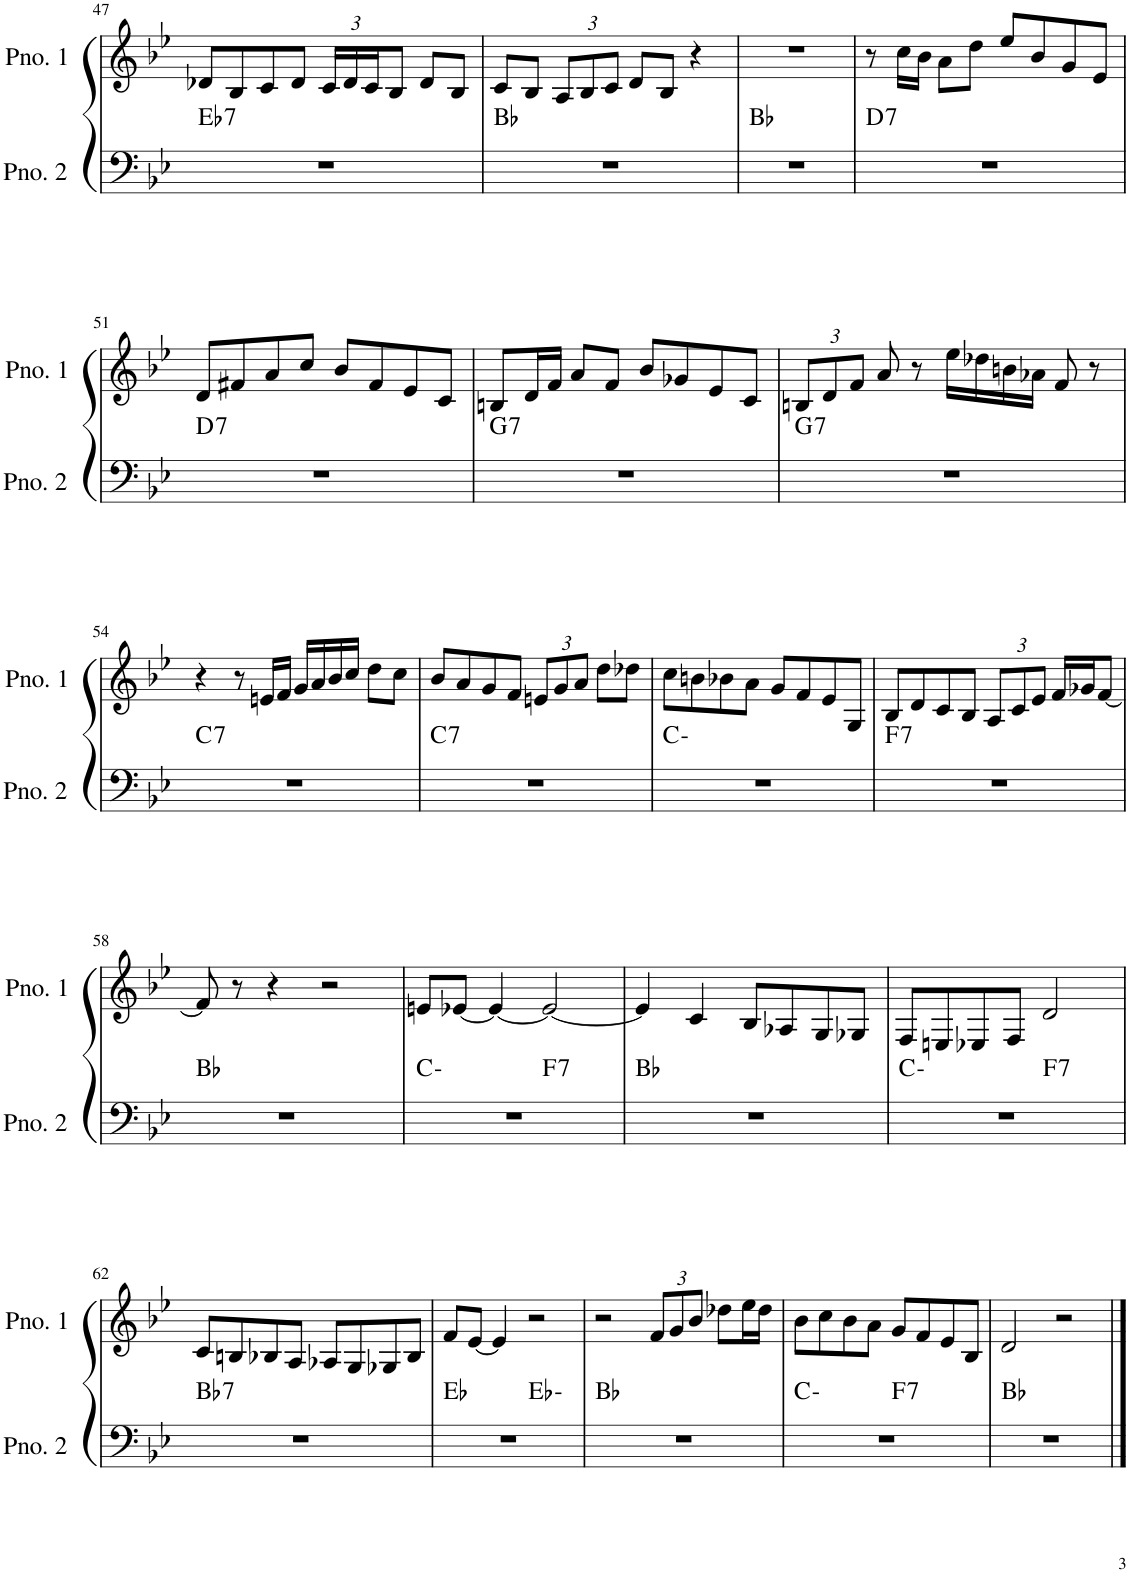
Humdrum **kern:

**kern	**harte	**kern
*part2	*part2	*part1
*staff2	*	*staff1
*I"ピアノ 2	*	*I"ピアノ 1
!!LO:PB:g=z
*clefF4	*	*clefG2
*k[b-e-]	*	*k[b-e-]
*M4/4	*	*M4/4
=47	=47	=47
!	!LO:H:kt=7	!
1r	Eb:7	8d-X/L
.	.	8B-/
.	.	8c/
.	.	8d-/J
*	*	*Xbrackettup
.	.	24c/LL
.	.	24d-/
.	.	24c/J
.	.	8B-/J
.	.	8d-/L
.	.	8B-/J
=48	=48	=48
1r	Bb:maj	8c/L
.	.	8B-/J
.	.	12A/L
.	.	12B-/
.	.	12c/J
.	.	8d/L
.	.	8B-/J
.	.	4r
=49	=49	=49
1r	Bb:maj	1r
=50	=50	=50
!	!LO:H:kt=7	!
1r	D:7	8r
.	.	16cc\LL
.	.	16b-\JJ
.	.	8a\L
.	.	8dd\J
.	.	8ee-/L
.	.	8b-/
.	.	8g/
.	.	8e-/J
!!LO:LB:g=z
=51	=51	=51
!	!LO:H:kt=7	!
1r	D:7	8d/L
.	.	8f#X/
.	.	8a/
.	.	8cc/J
.	.	8b-/L
.	.	8f#/
.	.	8e-/
.	.	8c/J
=52	=52	=52
!	!LO:H:kt=7	!
1r	G:7	8Bn/L
.	.	16d/L
.	.	16f/JJ
.	.	8a/L
.	.	8f/J
.	.	8b-/L
.	.	8g-X/
.	.	8e-/
.	.	8c/J
=53	=53	=53
!	!LO:H:kt=7	!
1r	G:7	12Bn/L
.	.	12d/
.	.	12f/J
.	.	8a/
.	.	8r
.	.	16ee-\LL
.	.	16dd-X\
.	.	16bn\
.	.	16a-X\JJ
.	.	8f/
.	.	8r
!!LO:LB:g=z
=54	=54	=54
!	!LO:H:kt=7	!
1r	C:7	4r
.	.	8r
.	.	16en/LL
.	.	16f/JJ
.	.	16g/LL
.	.	16a/
.	.	16b-/
.	.	16cc/JJ
.	.	8dd\L
.	.	8cc\J
=55	=55	=55
!	!LO:H:kt=7	!
1r	C:7	8b-/L
.	.	8a/
.	.	8g/
.	.	8f/J
.	.	12en/L
.	.	12g/
.	.	12a/J
.	.	8dd\L
.	.	8dd-X\J
=56	=56	=56
1r	C:min	8cc\L
.	.	8bn\
.	.	8b-X\
.	.	8a\J
.	.	8g/L
.	.	8f/
.	.	8e-/
.	.	8G/J
=57	=57	=57
!	!LO:H:kt=7	!
1r	F:7	8B-/L
.	.	8d/
.	.	8c/
.	.	8B-/J
.	.	12A/L
.	.	12c/
.	.	12e-/J
.	.	16f/LL
.	.	16g-X/J
.	.	[8f/J
!!LO:LB:g=z
=58	=58	=58
1r	Bb:maj	8f/]
.	.	8r
.	.	4r
.	.	2r
=59	=59	=59
*^	*	*
1r	2ryy	C:min	8en/L
.	.	.	[8e-X/J
.	.	.	4e-/_
!	!	!LO:H:kt=7	!
.	2ryy	F:7	2e-/_
*v	*v	*	*
=60	=60	=60
1r	Bb:maj	4e-/]
.	.	4c/
.	.	8B-/L
.	.	8A-X/
.	.	8G/
.	.	8G-X/J
=61	=61	=61
*^	*	*
1r	2ryy	C:min	8F/L
.	.	.	8En/
.	.	.	8E-X/
.	.	.	8F/J
!	!	!LO:H:kt=7	!
.	2ryy	F:7	2d/
!!LO:LB:g=z
=62	=62	=62	=62
!	!	!LO:H:kt=7	!
*v	*v	*	*
1r	Bb:7	8c/L
.	.	8Bn/
.	.	8B-X/
.	.	8A/J
.	.	8A-X/L
.	.	8G/
.	.	8G-X/
.	.	8B-/J
=63	=63	=63
*^	*	*
1r	2ryy	Eb:maj	8f/L
.	.	.	[8e-/J
.	.	.	4e-/]
.	2ryy	Eb:min	2r
*v	*v	*	*
=64	=64	=64
1r	Bb:maj	2r
.	.	12f/L
.	.	12g/
.	.	12b-/J
.	.	8dd-X\L
.	.	16ee-\L
.	.	16dd-\JJ
=65	=65	=65
*^	*	*
1r	2ryy	C:min	8b-\L
.	.	.	8cc\
.	.	.	8b-\
.	.	.	8a\J
!	!	!LO:H:kt=7	!
.	2ryy	F:7	8g/L
.	.	.	8f/
.	.	.	8e-/
.	.	.	8B-/J
*v	*v	*	*
=66	=66	=66
1r	Bb:maj	2d/
.	.	2r
==	==	==
*-	*-	*-
